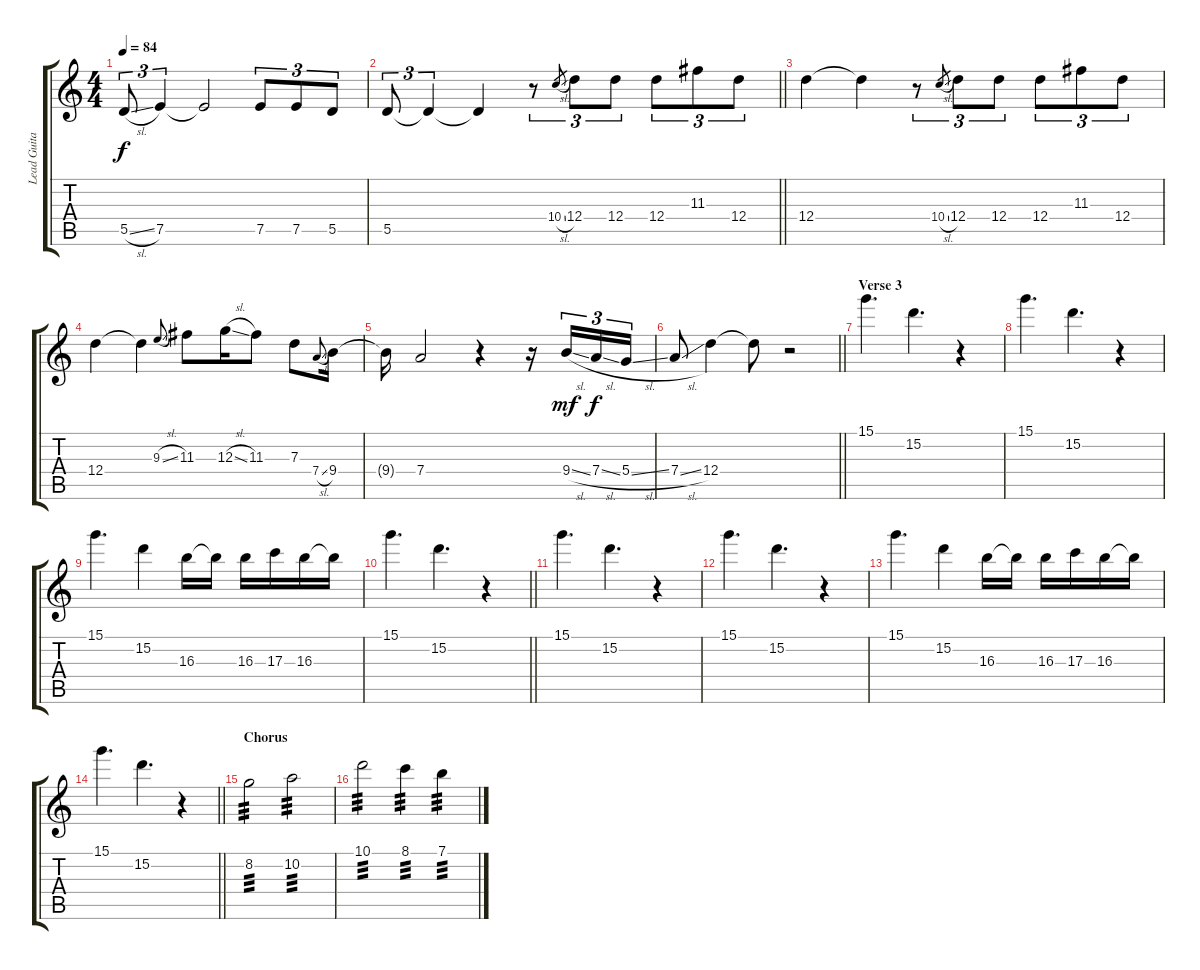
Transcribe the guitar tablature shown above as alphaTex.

\track ("Lead Guitar" "Lead Guita") {instrument acousticguitarnylon}
\staff {score tabs}
\tuning (E4 B3 G3 D3 A2 E2) {hide}
\ts (4 4)
\tempo 84
\clef g2
\ks c
5.5{sl}.8{tu (3 2) dy f} 7.5.4{tu (3 2)} 7.5{t}.2 7.5.8{tu (3 2)} 7.5.8{tu (3 2)} 5.5.8{tu (3 2)} |
\barLineRight lightlight
5.5.8{tu (3 2)} 5.5{t}.4{tu (3 2)} 5.5{t}.4 r.8{tu (3 2)} 10.4{sl}.8{gr} 12.4.8{tu (3 2)} 12.4.8{tu (3 2)} 12.4.8{tu (3 2)} 11.3.8{tu (3 2)} 12.4.8{tu (3 2)} |
12.4.4 12.4{t}.4 r.8{tu (3 2)} 10.4{sl}.8{gr} 12.4.8{tu (3 2)} 12.4.8{tu (3 2)} 12.4.8{tu (3 2)} 11.3.8{tu (3 2)} 12.4.8{tu (3 2)} |
12.4.4 12.4{t}.4 9.3{sl}.8{gr onbeat} 11.3.8 12.3{sl}.16 11.3.8 7.3.8 7.4{sl}.8{gr onbeat} 9.4.16 |
9.4{t}.16 7.4.2 r.4 r.16 9.4{sl}.16{tu (3 2) dy mf} 7.4{sl}.16{tu (3 2) dy f} 5.4{sl}.16{tu (3 2)} |
\barLineRight lightlight
7.4{sl}.8 12.4.4 12.4{t}.8 r.2 |
\section ("" "Verse 3")
15.1.4{d} 15.2.4{d} r.4 |
15.1.4{d} 15.2.4{d} r.4 |
15.1.4{d} 15.2.4 16.3.16 16.3{t}.16 16.3.16 17.3.16 16.3.16 16.3{t}.16 |
\barLineRight lightlight
15.1.4{d} 15.2.4{d} r.4 |
15.1.4{d} 15.2.4{d} r.4 |
15.1.4{d} 15.2.4{d} r.4 |
15.1.4{d} 15.2.4 16.3.16 16.3{t}.16 16.3.16 17.3.16 16.3.16 16.3{t}.16 |
\barLineRight lightlight
15.1.4{d} 15.2.4{d} r.4 |
\section ("" "Chorus")
8.2.2{tp 3} 10.2.2{tp 3} |
10.1.2{tp 3} 8.1.4{tp 3} 7.1.4{tp 3}
